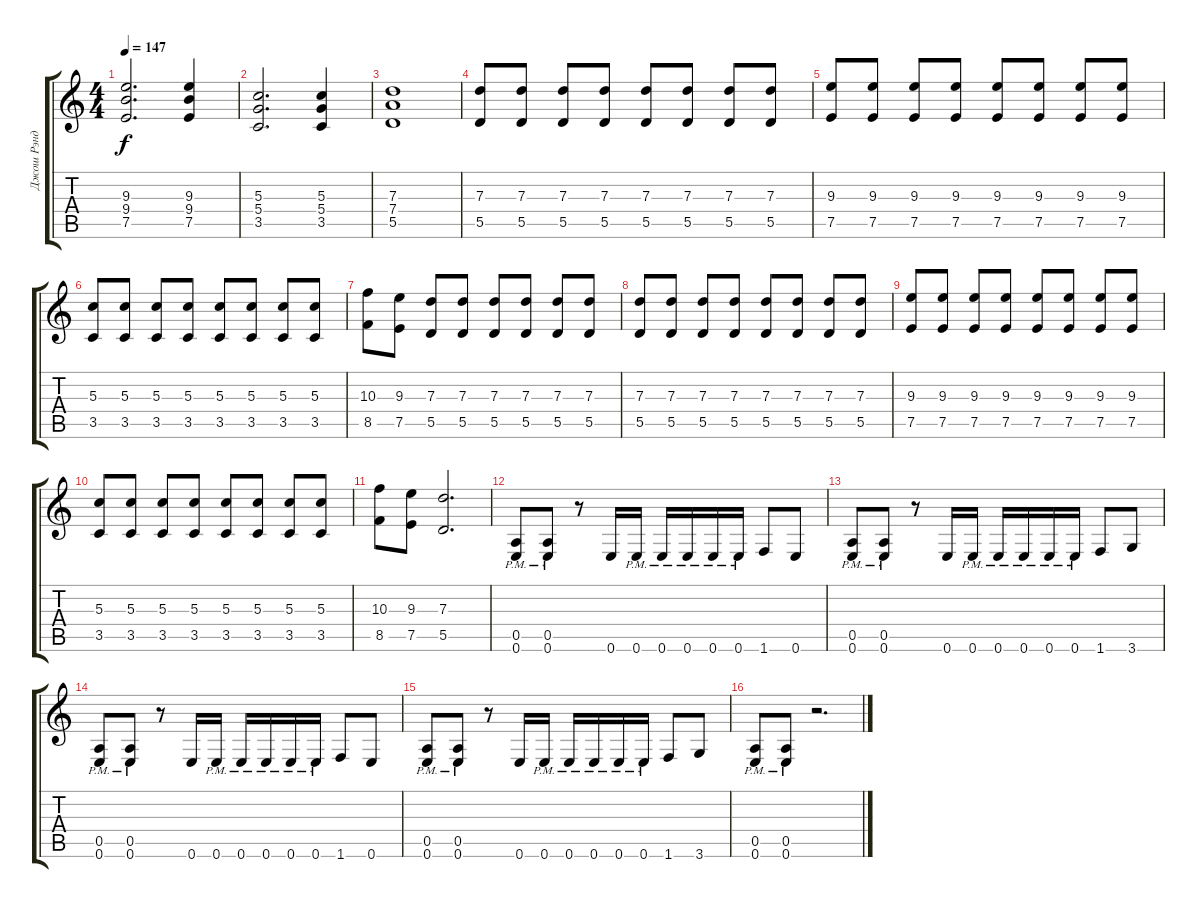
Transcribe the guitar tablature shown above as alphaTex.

\track ("Джош Рэнд" "Джош Рэнд") {instrument distortionguitar}
\staff {score tabs}
\tuning (E4 B3 G3 D3 A2 E2) {hide}
\ts (4 4)
\tempo 147
\clef g2
\ks c
(9.3 9.4 7.5).2{d dy f} (9.3 9.4 7.5).4 |
(5.3 5.4 3.5).2{d} (5.3 5.4 3.5).4 |
(7.3 7.4 5.5).1 |
(7.3 5.5).8 (7.3 5.5).8 (7.3 5.5).8 (7.3 5.5).8 (7.3 5.5).8 (7.3 5.5).8 (7.3 5.5).8 (7.3 5.5).8 |
(9.3 7.5).8 (9.3 7.5).8 (9.3 7.5).8 (9.3 7.5).8 (9.3 7.5).8 (9.3 7.5).8 (9.3 7.5).8 (9.3 7.5).8 |
(5.3 3.5).8 (5.3 3.5).8 (5.3 3.5).8 (5.3 3.5).8 (5.3 3.5).8 (5.3 3.5).8 (5.3 3.5).8 (5.3 3.5).8 |
(10.3 8.5).8 (9.3 7.5).8 (7.3 5.5).8 (7.3 5.5).8 (7.3 5.5).8 (7.3 5.5).8 (7.3 5.5).8 (7.3 5.5).8 |
(7.3 5.5).8 (7.3 5.5).8 (7.3 5.5).8 (7.3 5.5).8 (7.3 5.5).8 (7.3 5.5).8 (7.3 5.5).8 (7.3 5.5).8 |
(9.3 7.5).8 (9.3 7.5).8 (9.3 7.5).8 (9.3 7.5).8 (9.3 7.5).8 (9.3 7.5).8 (9.3 7.5).8 (9.3 7.5).8 |
(5.3 3.5).8 (5.3 3.5).8 (5.3 3.5).8 (5.3 3.5).8 (5.3 3.5).8 (5.3 3.5).8 (5.3 3.5).8 (5.3 3.5).8 |
(10.3 8.5).8 (9.3 7.5).8 (7.3 5.5).2{d} |
(0.5 0.6{pm}).8 (0.5 0.6{pm}).8 r.8 0.6.16 0.6{pm}.16 0.6{pm}.16 0.6{pm}.16 0.6{pm}.16 0.6{pm}.16 1.6.8 0.6.8 |
(0.5 0.6{pm}).8 (0.5 0.6{pm}).8 r.8 0.6.16 0.6{pm}.16 0.6{pm}.16 0.6{pm}.16 0.6{pm}.16 0.6{pm}.16 1.6.8 3.6.8 |
(0.5 0.6{pm}).8 (0.5 0.6{pm}).8 r.8 0.6.16 0.6{pm}.16 0.6{pm}.16 0.6{pm}.16 0.6{pm}.16 0.6{pm}.16 1.6.8 0.6.8 |
(0.5 0.6{pm}).8 (0.5 0.6{pm}).8 r.8 0.6.16 0.6{pm}.16 0.6{pm}.16 0.6{pm}.16 0.6{pm}.16 0.6{pm}.16 1.6.8 3.6.8 |
(0.5 0.6{pm}).8 (0.5 0.6{pm}).8 r.2{d}
